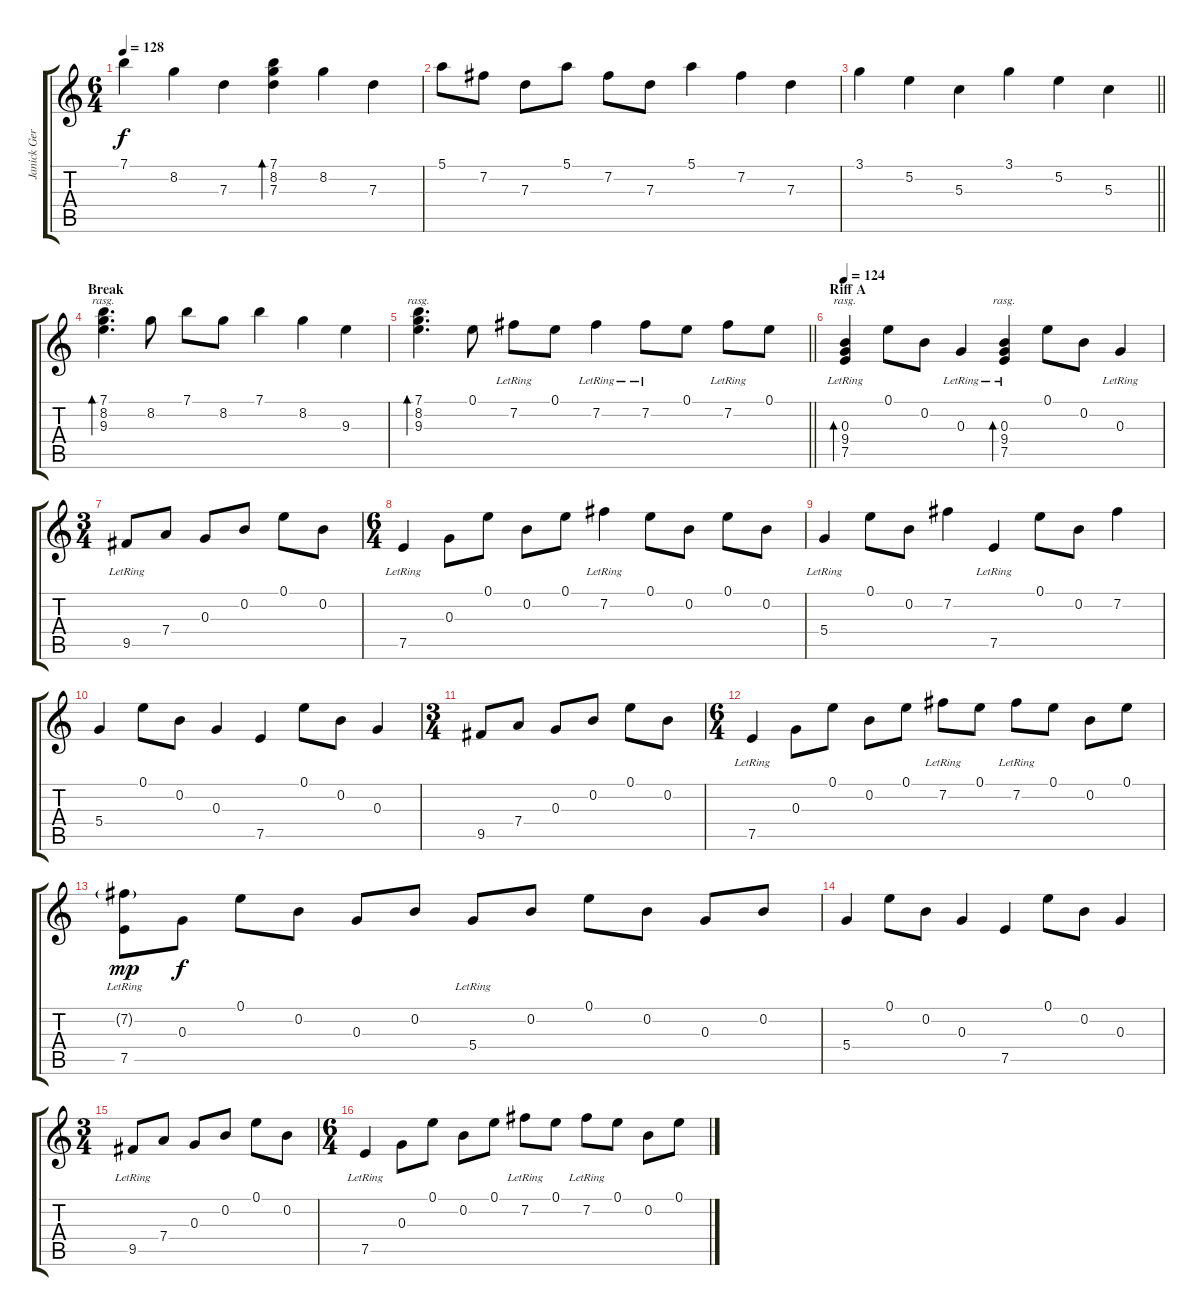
\track ("Janick Gers" "Janick Ger") {instrument acousticguitarsteel}
\staff {score tabs}
\tuning (E4 B3 G3 D3 A2 E2) {hide}
\ts (6 4)
\tempo 128
\clef g2
\ks c
7.1.4{dy f} 8.2.4 7.3.4 (7.1 8.2 7.3).4{bd 120} 8.2.4 7.3.4 |
5.1.8 7.2.8 7.3.8 5.1.8 7.2.8 7.3.8 5.1.4 7.2.4 7.3.4 |
\barLineRight lightlight
3.1.4 5.2.4 5.3.4 3.1.4 5.2.4 5.3.4 |
\section ("" "Break")
(7.1 8.2 9.3).4{d bd 120 rasg ii} 8.2.8 7.1.8 8.2.8 7.1.4 8.2.4 9.3.4 |
\barLineRight lightlight
(7.1 8.2 9.3).4{d bd 240 rasg ii} 0.1.8 7.2{lr}.8 0.1.8 7.2{lr}.4 7.2{lr}.8 0.1.8 7.2{lr}.8 0.1.8 |
\section ("" "Riff A")
\tempo 124
(0.3{lr} 9.4{lr} 7.5{lr}).4{bd 120 rasg ii} 0.1.8 0.2.8 0.3{lr}.4 (0.3{lr} 9.4{lr} 7.5{lr}).4{bd 120 rasg ii} 0.1.8 0.2.8 0.3{lr}.4 |
\ts (3 4)
9.5{lr}.8 7.4.8 0.3.8 0.2.8 0.1.8 0.2.8 |
\ts (6 4)
7.5{lr}.4 0.3.8 0.1.8 0.2.8 0.1.8 7.2{lr}.4 0.1.8 0.2.8 0.1.8 0.2.8 |
5.4{lr}.4 0.1.8 0.2.8 7.2.4 7.5{lr}.4 0.1.8 0.2.8 7.2.4 |
5.4.4 0.1.8 0.2.8 0.3.4 7.5.4 0.1.8 0.2.8 0.3.4 |
\ts (3 4)
9.5.8 7.4.8 0.3.8 0.2.8 0.1.8 0.2.8 |
\ts (6 4)
7.5{lr}.4 0.3.8 0.1.8 0.2.8 0.1.8 7.2{lr}.8 0.1.8 7.2{lr}.8 0.1.8 0.2.8 0.1.8 |
(7.2{g lr} 7.5{lr}).8{dy mp} 0.3.8{dy f} 0.1.8 0.2.8 0.3.8 0.2.8 5.4{lr}.8 0.2.8 0.1.8 0.2.8 0.3.8 0.2.8 |
5.4.4 0.1.8 0.2.8 0.3.4 7.5.4 0.1.8 0.2.8 0.3.4 |
\ts (3 4)
9.5{lr}.8 7.4.8 0.3.8 0.2.8 0.1.8 0.2.8 |
\ts (6 4)
7.5{lr}.4 0.3.8 0.1.8 0.2.8 0.1.8 7.2{lr}.8 0.1.8 7.2{lr}.8 0.1.8 0.2.8 0.1.8
